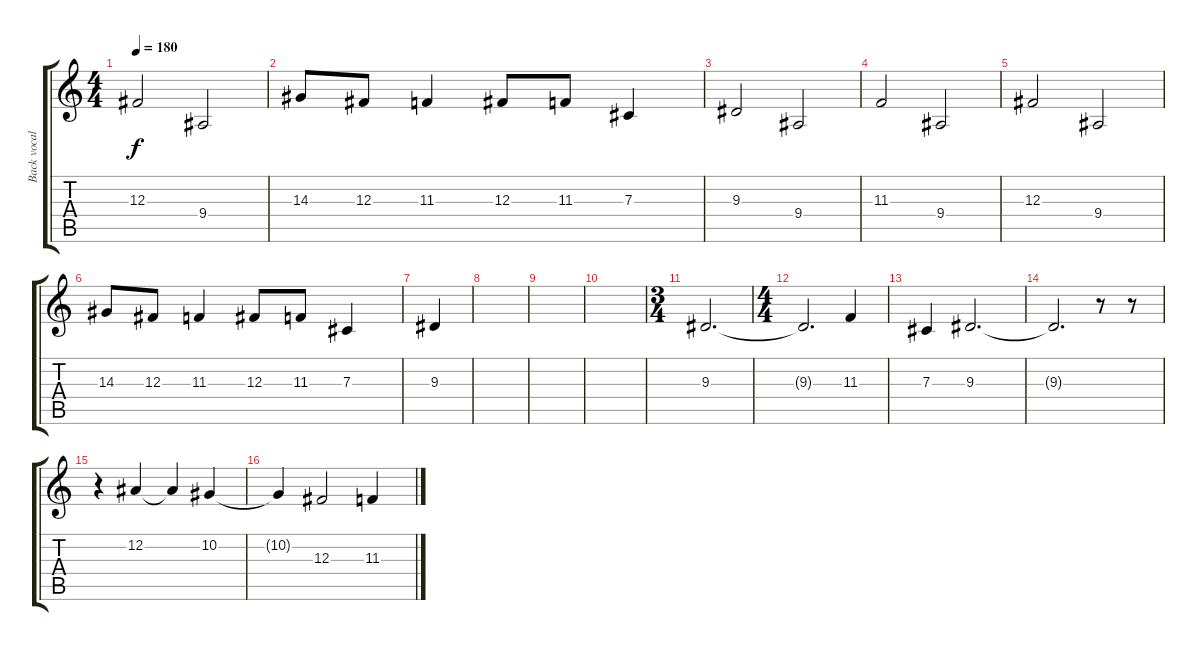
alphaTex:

\track ("Back vocals" "Back vocal") {instrument choiraahs}
\staff {score tabs}
\tuning (Eb4 Bb3 Gb3 Db3 Ab2 Eb2) {hide}
\ts (4 4)
\tempo 180
\clef g2
\ks c
12.3.2{dy f} 9.4.2 |
14.3.8 12.3.8 11.3.4 12.3.8 11.3.8 7.3.4 |
9.3.2 9.4.2 |
11.3.2 9.4.2 |
12.3.2 9.4.2 |
14.3.8 12.3.8 11.3.4 12.3.8 11.3.8 7.3.4 |
9.3.4 |
|
|
|
\ts (3 4)
9.3.2{d} |
\ts (4 4)
9.3{t}.2{d} 11.3.4 |
7.3.4 9.3.2{d} |
9.3{t}.2{d} r.8 r.8 |
r.4 12.2.4 12.2{t}.4 10.2.4 |
10.2{t}.4 12.3.2 11.3.4
